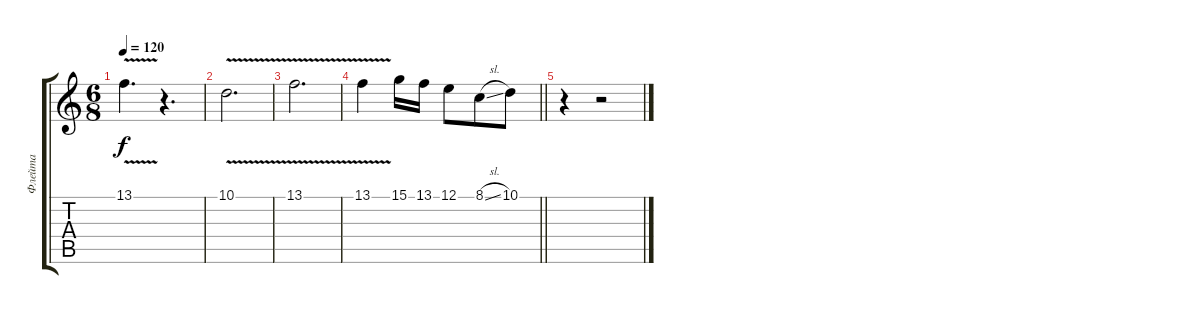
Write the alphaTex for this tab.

\track ("Флейта" "Флейта") {instrument flute}
\staff {score tabs}
\tuning (E4 B3 G3 D3 A2 E2) {hide}
\ts (6 8)
\tempo 120
\clef g2
\ks c
13.1{v}.4{d dy f} r.4{d} |
10.1{v}.2{d} |
13.1{v}.2{d} |
\barLineRight lightlight
13.1{v}.4 15.1.16 13.1.16 12.1.8 8.1{sl}.8 10.1.8 |
r.4 r.2
